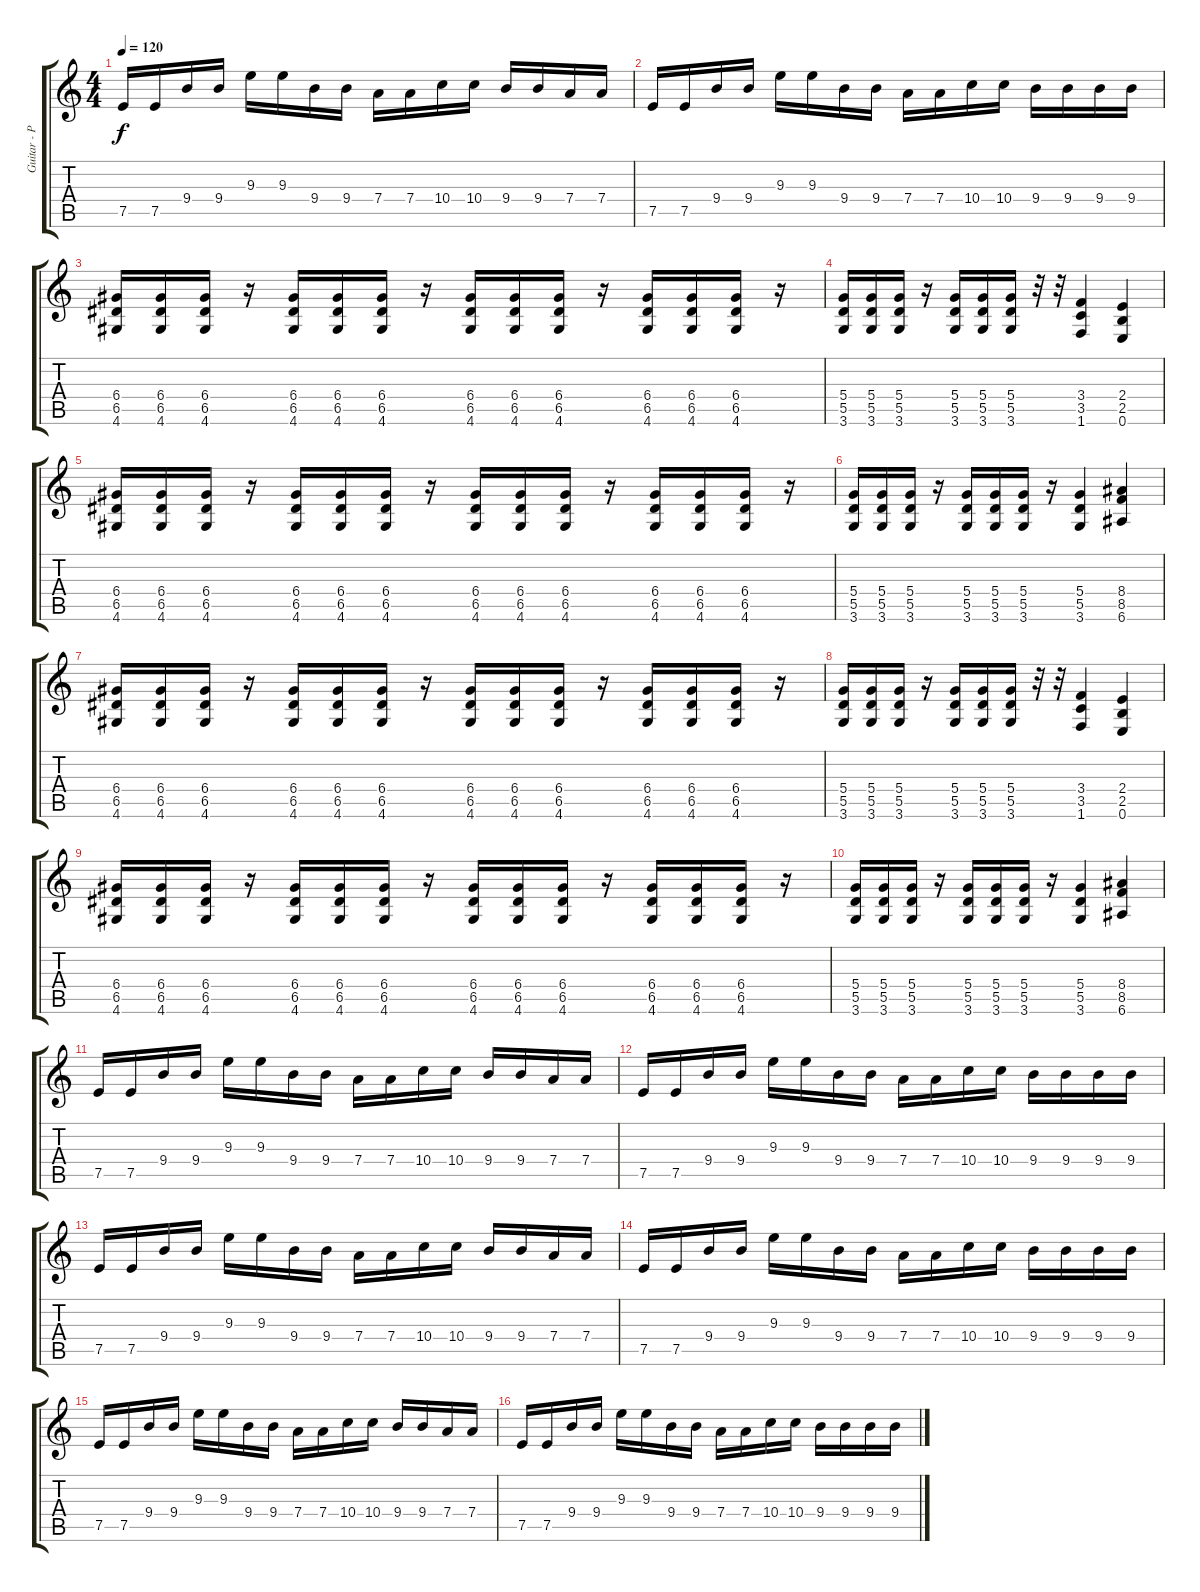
\track ("Guitar - Peter" "Guitar - P") {instrument distortionguitar}
\staff {score tabs}
\tuning (E4 B3 G3 D3 A2 E2) {hide}
\ts (4 4)
\tempo 120
\clef g2
\ks c
7.5.16{dy f} 7.5.16 9.4.16 9.4.16 9.3.16 9.3.16 9.4.16 9.4.16 7.4.16 7.4.16 10.4.16 10.4.16 9.4.16 9.4.16 7.4.16 7.4.16 |
7.5.16 7.5.16 9.4.16 9.4.16 9.3.16 9.3.16 9.4.16 9.4.16 7.4.16 7.4.16 10.4.16 10.4.16 9.4.16 9.4.16 9.4.16 9.4.16 |
(6.4 6.5 4.6).16 (6.4 6.5 4.6).16 (6.4 6.5 4.6).16 r.16 (6.4 6.5 4.6).16 (6.4 6.5 4.6).16 (6.4 6.5 4.6).16 r.16 (6.4 6.5 4.6).16 (6.4 6.5 4.6).16 (6.4 6.5 4.6).16 r.16 (6.4 6.5 4.6).16 (6.4 6.5 4.6).16 (6.4 6.5 4.6).16 r.16 |
(5.4 5.5 3.6).16 (5.4 5.5 3.6).16 (5.4 5.5 3.6).16 r.16 (5.4 5.5 3.6).16 (5.4 5.5 3.6).16 (5.4 5.5 3.6).16 r.32 r.32 (3.4 3.5 1.6).4 (2.4 2.5 0.6).4 |
(6.4 6.5 4.6).16 (6.4 6.5 4.6).16 (6.4 6.5 4.6).16 r.16 (6.4 6.5 4.6).16 (6.4 6.5 4.6).16 (6.4 6.5 4.6).16 r.16 (6.4 6.5 4.6).16 (6.4 6.5 4.6).16 (6.4 6.5 4.6).16 r.16 (6.4 6.5 4.6).16 (6.4 6.5 4.6).16 (6.4 6.5 4.6).16 r.16 |
(5.4 5.5 3.6).16 (5.4 5.5 3.6).16 (5.4 5.5 3.6).16 r.16 (5.4 5.5 3.6).16 (5.4 5.5 3.6).16 (5.4 5.5 3.6).16 r.16 (5.4 5.5 3.6).4 (8.4 8.5 6.6).4 |
(6.4 6.5 4.6).16 (6.4 6.5 4.6).16 (6.4 6.5 4.6).16 r.16 (6.4 6.5 4.6).16 (6.4 6.5 4.6).16 (6.4 6.5 4.6).16 r.16 (6.4 6.5 4.6).16 (6.4 6.5 4.6).16 (6.4 6.5 4.6).16 r.16 (6.4 6.5 4.6).16 (6.4 6.5 4.6).16 (6.4 6.5 4.6).16 r.16 |
(5.4 5.5 3.6).16 (5.4 5.5 3.6).16 (5.4 5.5 3.6).16 r.16 (5.4 5.5 3.6).16 (5.4 5.5 3.6).16 (5.4 5.5 3.6).16 r.32 r.32 (3.4 3.5 1.6).4 (2.4 2.5 0.6).4 |
(6.4 6.5 4.6).16 (6.4 6.5 4.6).16 (6.4 6.5 4.6).16 r.16 (6.4 6.5 4.6).16 (6.4 6.5 4.6).16 (6.4 6.5 4.6).16 r.16 (6.4 6.5 4.6).16 (6.4 6.5 4.6).16 (6.4 6.5 4.6).16 r.16 (6.4 6.5 4.6).16 (6.4 6.5 4.6).16 (6.4 6.5 4.6).16 r.16 |
(5.4 5.5 3.6).16 (5.4 5.5 3.6).16 (5.4 5.5 3.6).16 r.16 (5.4 5.5 3.6).16 (5.4 5.5 3.6).16 (5.4 5.5 3.6).16 r.16 (5.4 5.5 3.6).4 (8.4 8.5 6.6).4 |
7.5.16 7.5.16 9.4.16 9.4.16 9.3.16 9.3.16 9.4.16 9.4.16 7.4.16 7.4.16 10.4.16 10.4.16 9.4.16 9.4.16 7.4.16 7.4.16 |
7.5.16 7.5.16 9.4.16 9.4.16 9.3.16 9.3.16 9.4.16 9.4.16 7.4.16 7.4.16 10.4.16 10.4.16 9.4.16 9.4.16 9.4.16 9.4.16 |
7.5.16 7.5.16 9.4.16 9.4.16 9.3.16 9.3.16 9.4.16 9.4.16 7.4.16 7.4.16 10.4.16 10.4.16 9.4.16 9.4.16 7.4.16 7.4.16 |
7.5.16 7.5.16 9.4.16 9.4.16 9.3.16 9.3.16 9.4.16 9.4.16 7.4.16 7.4.16 10.4.16 10.4.16 9.4.16 9.4.16 9.4.16 9.4.16 |
7.5.16 7.5.16 9.4.16 9.4.16 9.3.16 9.3.16 9.4.16 9.4.16 7.4.16 7.4.16 10.4.16 10.4.16 9.4.16 9.4.16 7.4.16 7.4.16 |
7.5.16 7.5.16 9.4.16 9.4.16 9.3.16 9.3.16 9.4.16 9.4.16 7.4.16 7.4.16 10.4.16 10.4.16 9.4.16 9.4.16 9.4.16 9.4.16
